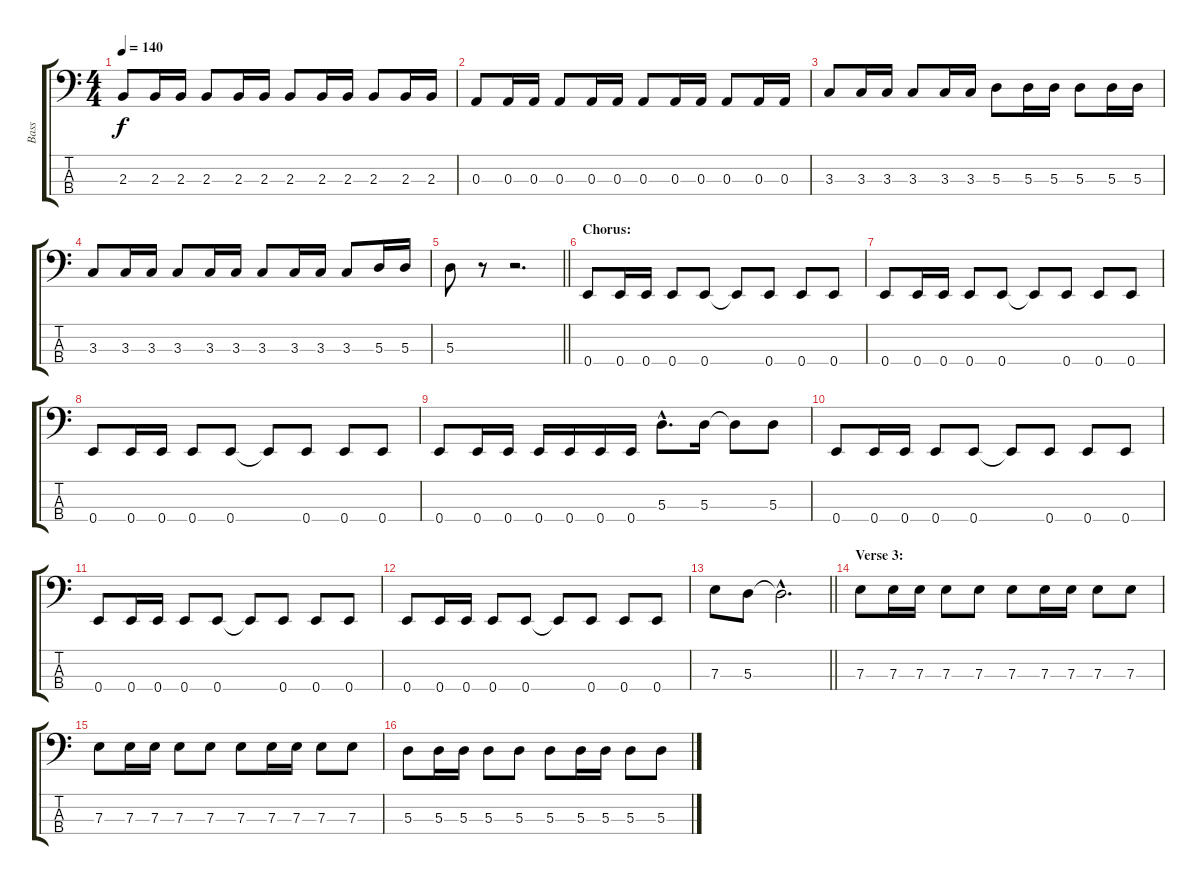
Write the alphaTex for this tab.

\track ("Bass" "Bass") {instrument electricbasspick}
\staff {score tabs}
\tuning (G2 D2 A1 E1) {hide}
\ts (4 4)
\tempo 140
\clef f4
\ks c
2.3.8{dy f} 2.3.16 2.3.16 2.3.8 2.3.16 2.3.16 2.3.8 2.3.16 2.3.16 2.3.8 2.3.16 2.3.16 |
0.3.8 0.3.16 0.3.16 0.3.8 0.3.16 0.3.16 0.3.8 0.3.16 0.3.16 0.3.8 0.3.16 0.3.16 |
3.3.8 3.3.16 3.3.16 3.3.8 3.3.16 3.3.16 5.3.8 5.3.16 5.3.16 5.3.8 5.3.16 5.3.16 |
3.3.8 3.3.16 3.3.16 3.3.8 3.3.16 3.3.16 3.3.8 3.3.16 3.3.16 3.3.8 5.3.16 5.3.16 |
\barLineRight lightlight
5.3.8 r.8 r.2{d} |
\section ("" "Chorus:")
0.4.8 0.4.16 0.4.16 0.4.8 0.4.8 0.4{t}.8 0.4.8 0.4.8 0.4.8 |
0.4.8 0.4.16 0.4.16 0.4.8 0.4.8 0.4{t}.8 0.4.8 0.4.8 0.4.8 |
0.4.8 0.4.16 0.4.16 0.4.8 0.4.8 0.4{t}.8 0.4.8 0.4.8 0.4.8 |
0.4.8 0.4.16 0.4.16 0.4.16 0.4.16 0.4.16 0.4.16 5.3{hac}.8{d} 5.3.16 5.3{t}.8 5.3.8 |
0.4.8 0.4.16 0.4.16 0.4.8 0.4.8 0.4{t}.8 0.4.8 0.4.8 0.4.8 |
0.4.8 0.4.16 0.4.16 0.4.8 0.4.8 0.4{t}.8 0.4.8 0.4.8 0.4.8 |
0.4.8 0.4.16 0.4.16 0.4.8 0.4.8 0.4{t}.8 0.4.8 0.4.8 0.4.8 |
\barLineRight lightlight
7.3.8 5.3.8 5.3{hac t}.2{d} |
\section ("" "Verse 3:")
7.3.8 7.3.16 7.3.16 7.3.8 7.3.8 7.3.8 7.3.16 7.3.16 7.3.8 7.3.8 |
7.3.8 7.3.16 7.3.16 7.3.8 7.3.8 7.3.8 7.3.16 7.3.16 7.3.8 7.3.8 |
5.3.8 5.3.16 5.3.16 5.3.8 5.3.8 5.3.8 5.3.16 5.3.16 5.3.8 5.3.8
